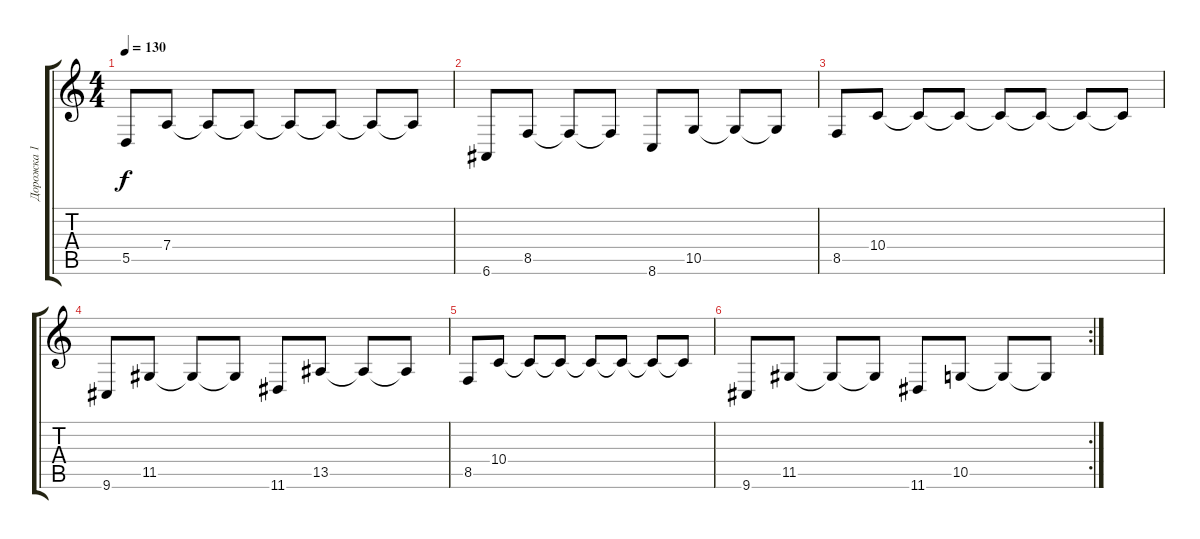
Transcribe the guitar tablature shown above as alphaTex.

\track ("Дорожка 1" "Дорожка 1") {instrument lead2sawtooth}
\staff {score tabs}
\tuning (E4 B3 G3 D3 A2 E2) {hide}
\ts (4 4)
\tempo 130
\clef g2
\ks c
5.5.8{dy f} 7.4.8 7.4{t}.8 7.4{t}.8 7.4{t}.8 7.4{t}.8 7.4{t}.8 7.4{t}.8 |
6.6.8 8.5.8 8.5{t}.8 8.5{t}.8 8.6.8 10.5.8 10.5{t}.8 10.5{t}.8 |
8.5.8 10.4.8 10.4{t}.8 10.4{t}.8 10.4{t}.8 10.4{t}.8 10.4{t}.8 10.4{t}.8 |
9.6.8 11.5.8 11.5{t}.8 11.5{t}.8 11.6.8 13.5.8 13.5{t}.8 13.5{t}.8 |
8.5.8 10.4.8 10.4{t}.8 10.4{t}.8 10.4{t}.8 10.4{t}.8 10.4{t}.8 10.4{t}.8 |
\rc 2
9.6.8 11.5.8 11.5{t}.8 11.5{t}.8 11.6.8 10.5.8 10.5{t}.8 10.5{t}.8
